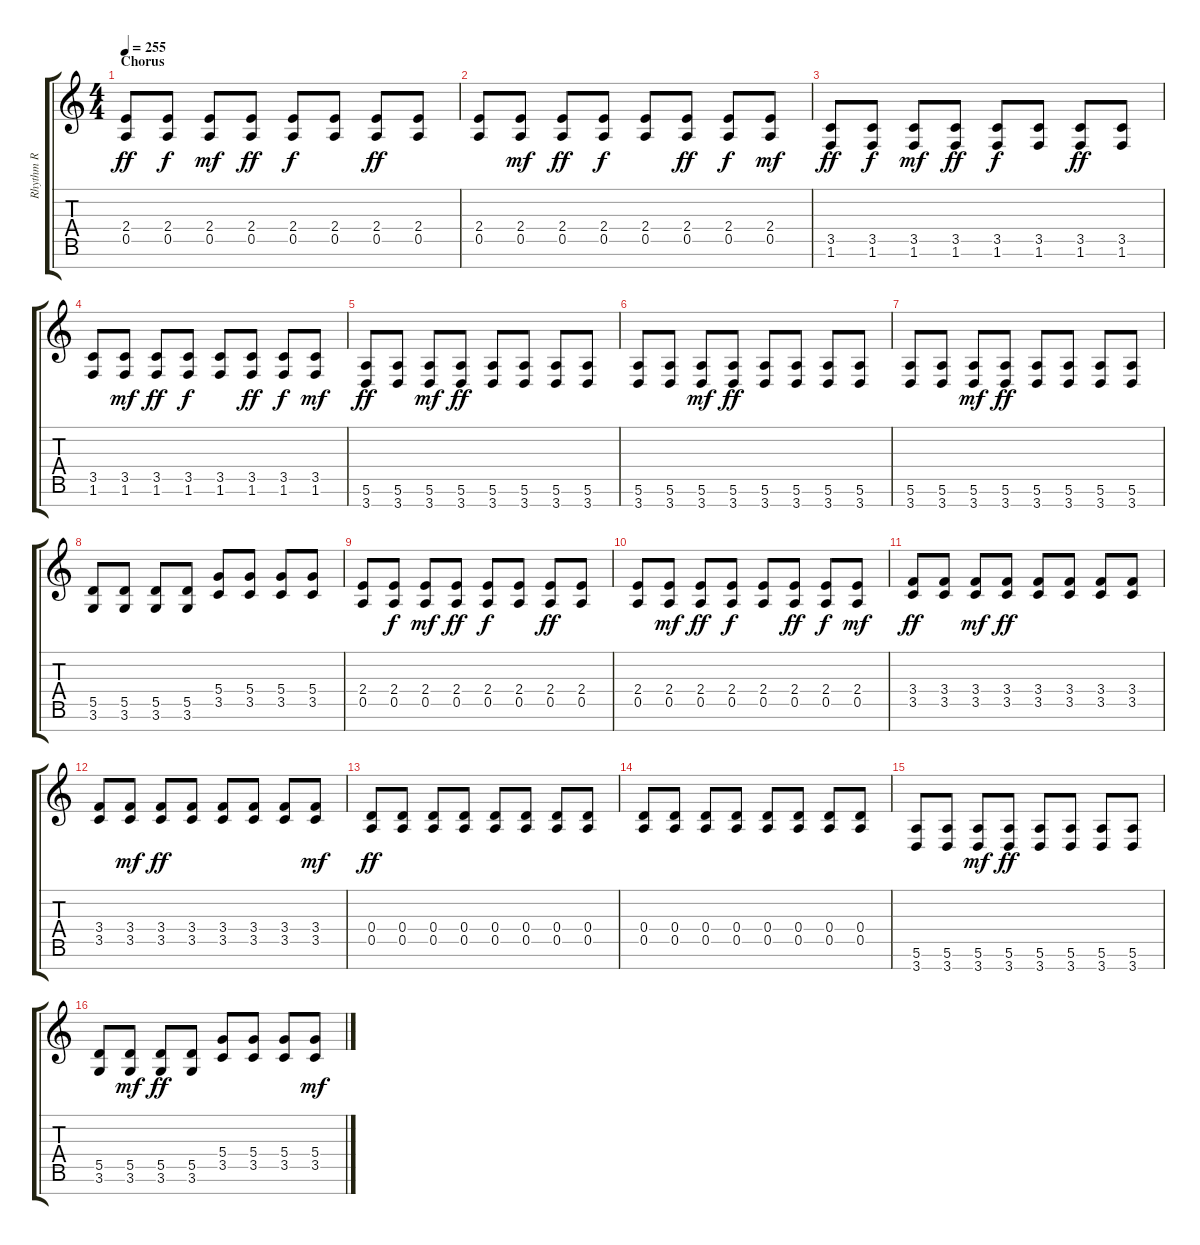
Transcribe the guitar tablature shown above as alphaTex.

\track ("Rhythm R" "Rhythm R") {instrument overdrivenguitar}
\staff {score tabs}
\tuning (E4 B3 G3 D3 A2 E2 B1) {hide}
\ts (4 4)
\section ("" "Chorus")
\tempo 255
\clef g2
\ks c
(2.4 0.5).8{dy ff} (2.4 0.5).8{dy f} (2.4 0.5).8{dy mf} (2.4 0.5).8{dy ff} (2.4 0.5).8{dy f} (2.4 0.5).8 (2.4 0.5).8{dy ff} (2.4 0.5).8 |
(2.4 0.5).8 (2.4 0.5).8{dy mf} (2.4 0.5).8{dy ff} (2.4 0.5).8{dy f} (2.4 0.5).8 (2.4 0.5).8{dy ff} (2.4 0.5).8{dy f} (2.4 0.5).8{dy mf} |
(3.5 1.6).8{dy ff} (3.5 1.6).8{dy f} (3.5 1.6).8{dy mf} (3.5 1.6).8{dy ff} (3.5 1.6).8{dy f} (3.5 1.6).8 (3.5 1.6).8{dy ff} (3.5 1.6).8 |
(3.5 1.6).8 (3.5 1.6).8{dy mf} (3.5 1.6).8{dy ff} (3.5 1.6).8{dy f} (3.5 1.6).8 (3.5 1.6).8{dy ff} (3.5 1.6).8{dy f} (3.5 1.6).8{dy mf} |
(5.6 3.7).8{dy ff} (5.6 3.7).8 (5.6 3.7).8{dy mf} (5.6 3.7).8{dy ff} (5.6 3.7).8 (5.6 3.7).8 (5.6 3.7).8 (5.6 3.7).8 |
(5.6 3.7).8 (5.6 3.7).8 (5.6 3.7).8{dy mf} (5.6 3.7).8{dy ff} (5.6 3.7).8 (5.6 3.7).8 (5.6 3.7).8 (5.6 3.7).8 |
(5.6 3.7).8 (5.6 3.7).8 (5.6 3.7).8{dy mf} (5.6 3.7).8{dy ff} (5.6 3.7).8 (5.6 3.7).8 (5.6 3.7).8 (5.6 3.7).8 |
(5.5 3.6).8 (5.5 3.6).8 (5.5 3.6).8 (5.5 3.6).8 (5.4 3.5).8 (5.4 3.5).8 (5.4 3.5).8 (5.4 3.5).8 |
(2.4 0.5).8 (2.4 0.5).8{dy f} (2.4 0.5).8{dy mf} (2.4 0.5).8{dy ff} (2.4 0.5).8{dy f} (2.4 0.5).8 (2.4 0.5).8{dy ff} (2.4 0.5).8 |
(2.4 0.5).8 (2.4 0.5).8{dy mf} (2.4 0.5).8{dy ff} (2.4 0.5).8{dy f} (2.4 0.5).8 (2.4 0.5).8{dy ff} (2.4 0.5).8{dy f} (2.4 0.5).8{dy mf} |
(3.4 3.5).8{dy ff} (3.4 3.5).8 (3.4 3.5).8{dy mf} (3.4 3.5).8{dy ff} (3.4 3.5).8 (3.4 3.5).8 (3.4 3.5).8 (3.4 3.5).8 |
(3.4 3.5).8 (3.4 3.5).8{dy mf} (3.4 3.5).8{dy ff} (3.4 3.5).8 (3.4 3.5).8 (3.4 3.5).8 (3.4 3.5).8 (3.4 3.5).8{dy mf} |
(0.4 0.5).8{dy ff} (0.4 0.5).8 (0.4 0.5).8 (0.4 0.5).8 (0.4 0.5).8 (0.4 0.5).8 (0.4 0.5).8 (0.4 0.5).8 |
(0.4 0.5).8 (0.4 0.5).8 (0.4 0.5).8 (0.4 0.5).8 (0.4 0.5).8 (0.4 0.5).8 (0.4 0.5).8 (0.4 0.5).8 |
(5.6 3.7).8 (5.6 3.7).8 (5.6 3.7).8{dy mf} (5.6 3.7).8{dy ff} (5.6 3.7).8 (5.6 3.7).8 (5.6 3.7).8 (5.6 3.7).8 |
(5.5 3.6).8 (5.5 3.6).8{dy mf} (5.5 3.6).8{dy ff} (5.5 3.6).8 (5.4 3.5).8 (5.4 3.5).8 (5.4 3.5).8 (5.4 3.5).8{dy mf}
